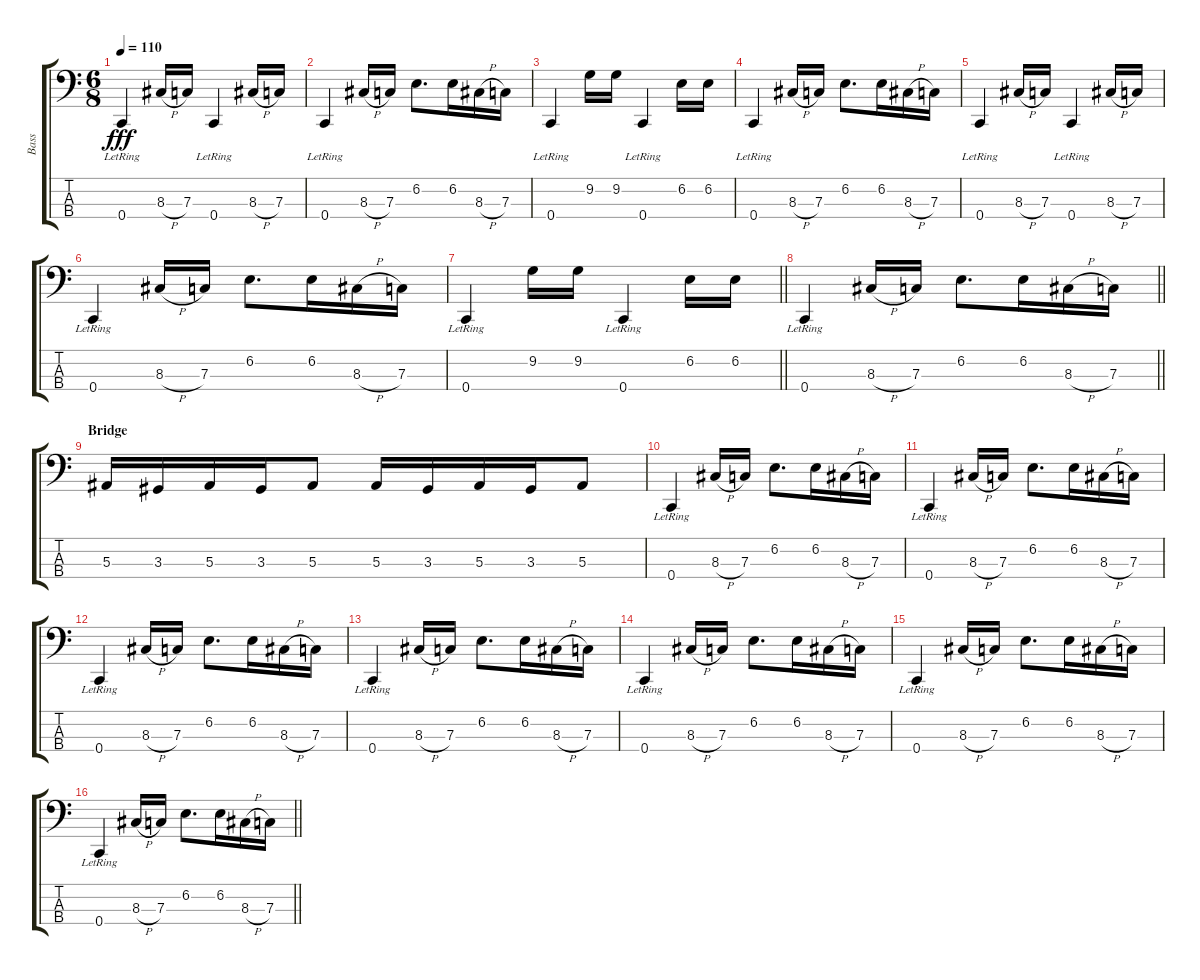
\track ("Bass" "Bass") {instrument electricbasspick}
\staff {score tabs}
\tuning (Eb2 Bb1 F1 C1) {hide}
\ts (6 8)
\tempo 110
\clef f4
\ks c
0.4{lr}.4{dy fff} 8.3{h}.16 7.3.16 0.4{lr}.4 8.3{h}.16 7.3.16 |
0.4{lr}.4 8.3{h}.16 7.3.16 6.2.8{d} 6.2.16 8.3{h}.16 7.3.16 |
0.4{lr}.4 9.2.16 9.2.16 0.4{lr}.4 6.2.16 6.2.16 |
0.4{lr}.4 8.3{h}.16 7.3.16 6.2.8{d} 6.2.16 8.3{h}.16 7.3.16 |
0.4{lr}.4 8.3{h}.16 7.3.16 0.4{lr}.4 8.3{h}.16 7.3.16 |
0.4{lr}.4 8.3{h}.16 7.3.16 6.2.8{d} 6.2.16 8.3{h}.16 7.3.16 |
\barLineRight lightlight
0.4{lr}.4 9.2.16 9.2.16 0.4{lr}.4 6.2.16 6.2.16 |
\barLineRight lightlight
0.4{lr}.4 8.3{h}.16 7.3.16 6.2.8{d} 6.2.16 8.3{h}.16 7.3.16 |
\section ("" "Bridge")
5.3.16 3.3.16 5.3.16 3.3.16 5.3.8 5.3.16 3.3.16 5.3.16 3.3.16 5.3.8 |
0.4{lr}.4 8.3{h}.16 7.3.16 6.2.8{d} 6.2.16 8.3{h}.16 7.3.16 |
0.4{lr}.4 8.3{h}.16 7.3.16 6.2.8{d} 6.2.16 8.3{h}.16 7.3.16 |
0.4{lr}.4 8.3{h}.16 7.3.16 6.2.8{d} 6.2.16 8.3{h}.16 7.3.16 |
0.4{lr}.4 8.3{h}.16 7.3.16 6.2.8{d} 6.2.16 8.3{h}.16 7.3.16 |
0.4{lr}.4 8.3{h}.16 7.3.16 6.2.8{d} 6.2.16 8.3{h}.16 7.3.16 |
0.4{lr}.4 8.3{h}.16 7.3.16 6.2.8{d} 6.2.16 8.3{h}.16 7.3.16 |
\barLineRight lightlight
0.4{lr}.4 8.3{h}.16 7.3.16 6.2.8{d} 6.2.16 8.3{h}.16 7.3.16
